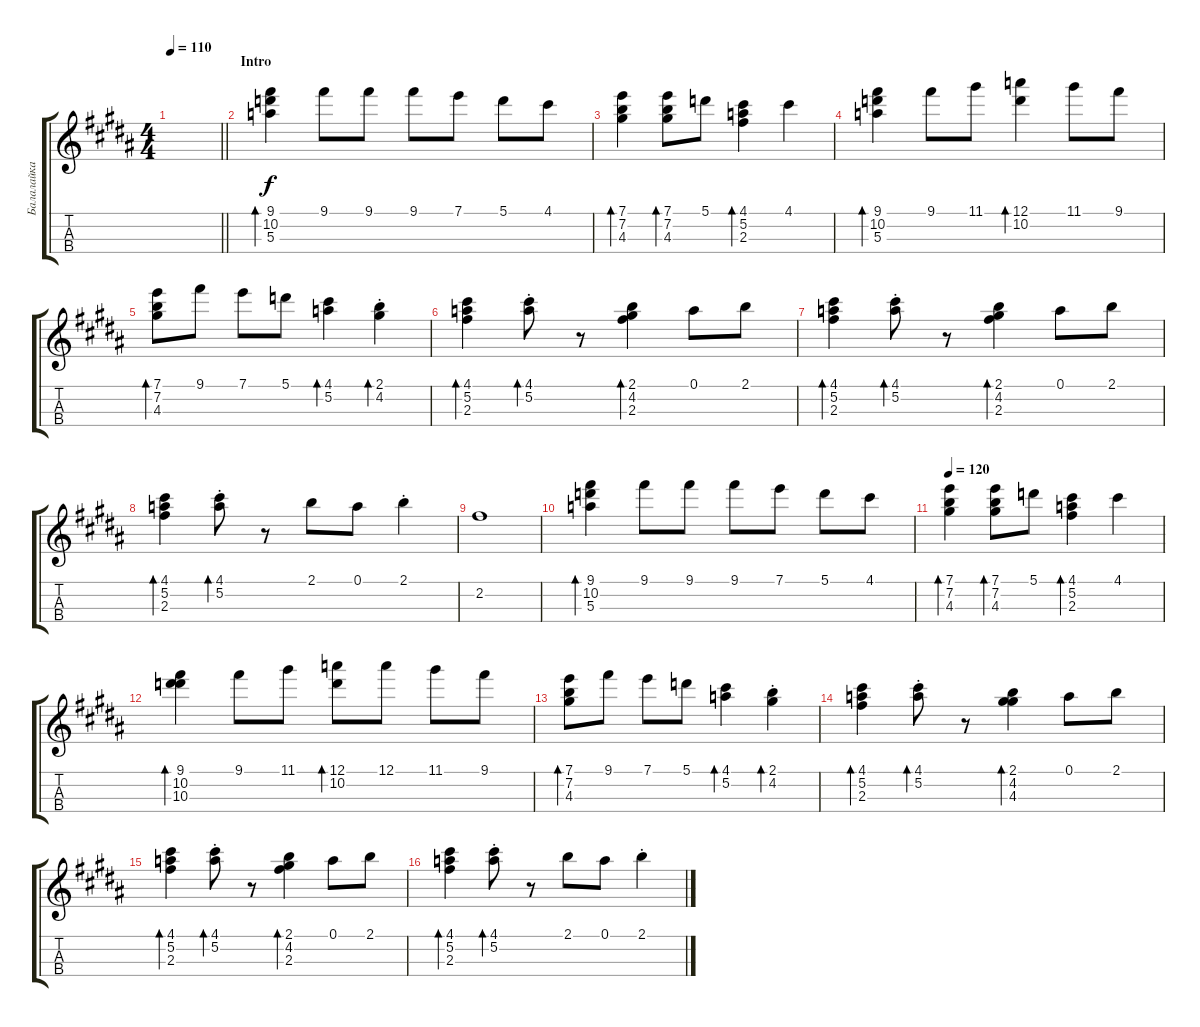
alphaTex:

\track ("Балалайка" "Балалайка") {instrument acousticguitarnylon}
\staff {score tabs}
\tuning (A4 E4 E4 G3) {hide}
\ts (4 4)
\tempo 110
\clef g2
\barLineRight lightlight
\ks g#minor
|
\section ("" "Intro")
(9.1 10.2 5.3).4{bd 240} 9.1.8 9.1.8 9.1.8 7.1.8 5.1.8 4.1.8 |
(7.1 7.2 4.3).4{bd 60} (7.1 7.2 4.3).8{bd 60} 5.1.8 (4.1 5.2 2.3).4{bd 60} 4.1.4 |
(9.1 10.2 5.3).4{bd 120} 9.1.8 11.1.8 (12.1 10.2).4{bd 120} 11.1.8 9.1.8 |
(7.1 7.2 4.3).8{bd 120} 9.1.8 7.1.8 5.1.8 (4.1 5.2).4{bd 60} (2.1{st} 4.2{st}).4{bd 60} |
(4.1 5.2 2.3).4{bd 60} (4.1{st} 5.2{st}).8{bd 60} r.8 (2.1 4.2 2.3).4{bd 60} 0.1.8 2.1.8 |
(4.1 5.2 2.3).4{bd 60} (4.1{st} 5.2{st}).8{bd 60} r.8 (2.1 4.2 2.3).4{bd 60} 0.1.8 2.1.8 |
(4.1 5.2 2.3).4{bd 60} (4.1{st} 5.2{st}).8{bd 60} r.8 2.1.8 0.1.8 2.1{st}.4 |
2.2.1 |
(9.1 10.2 5.3).4{bd 240} 9.1.8 9.1.8 9.1.8 7.1.8 5.1.8 4.1.8 |
\tempo 120
(7.1 7.2 4.3).4{bd 60} (7.1 7.2 4.3).8{bd 60} 5.1.8 (4.1 5.2 2.3).4{bd 60} 4.1.4 |
(9.1 10.2 10.3).4{bd 120} 9.1.8 11.1.8 (12.1 10.2).8{bd 120} 12.1.8 11.1.8 9.1.8 |
(7.1 7.2 4.3).8{bd 120} 9.1.8 7.1.8 5.1.8 (4.1 5.2).4{bd 60} (2.1{st} 4.2{st}).4{bd 60} |
(4.1 5.2 2.3).4{bd 60} (4.1{st} 5.2{st}).8{bd 60} r.8 (2.1 4.2 4.3).4{bd 60} 0.1.8 2.1.8 |
(4.1 5.2 2.3).4{bd 60} (4.1{st} 5.2{st}).8{bd 60} r.8 (2.1 4.2 2.3).4{bd 60} 0.1.8 2.1.8 |
(4.1 5.2 2.3).4{bd 60} (4.1{st} 5.2{st}).8{bd 60} r.8 2.1.8 0.1.8 2.1{st}.4
